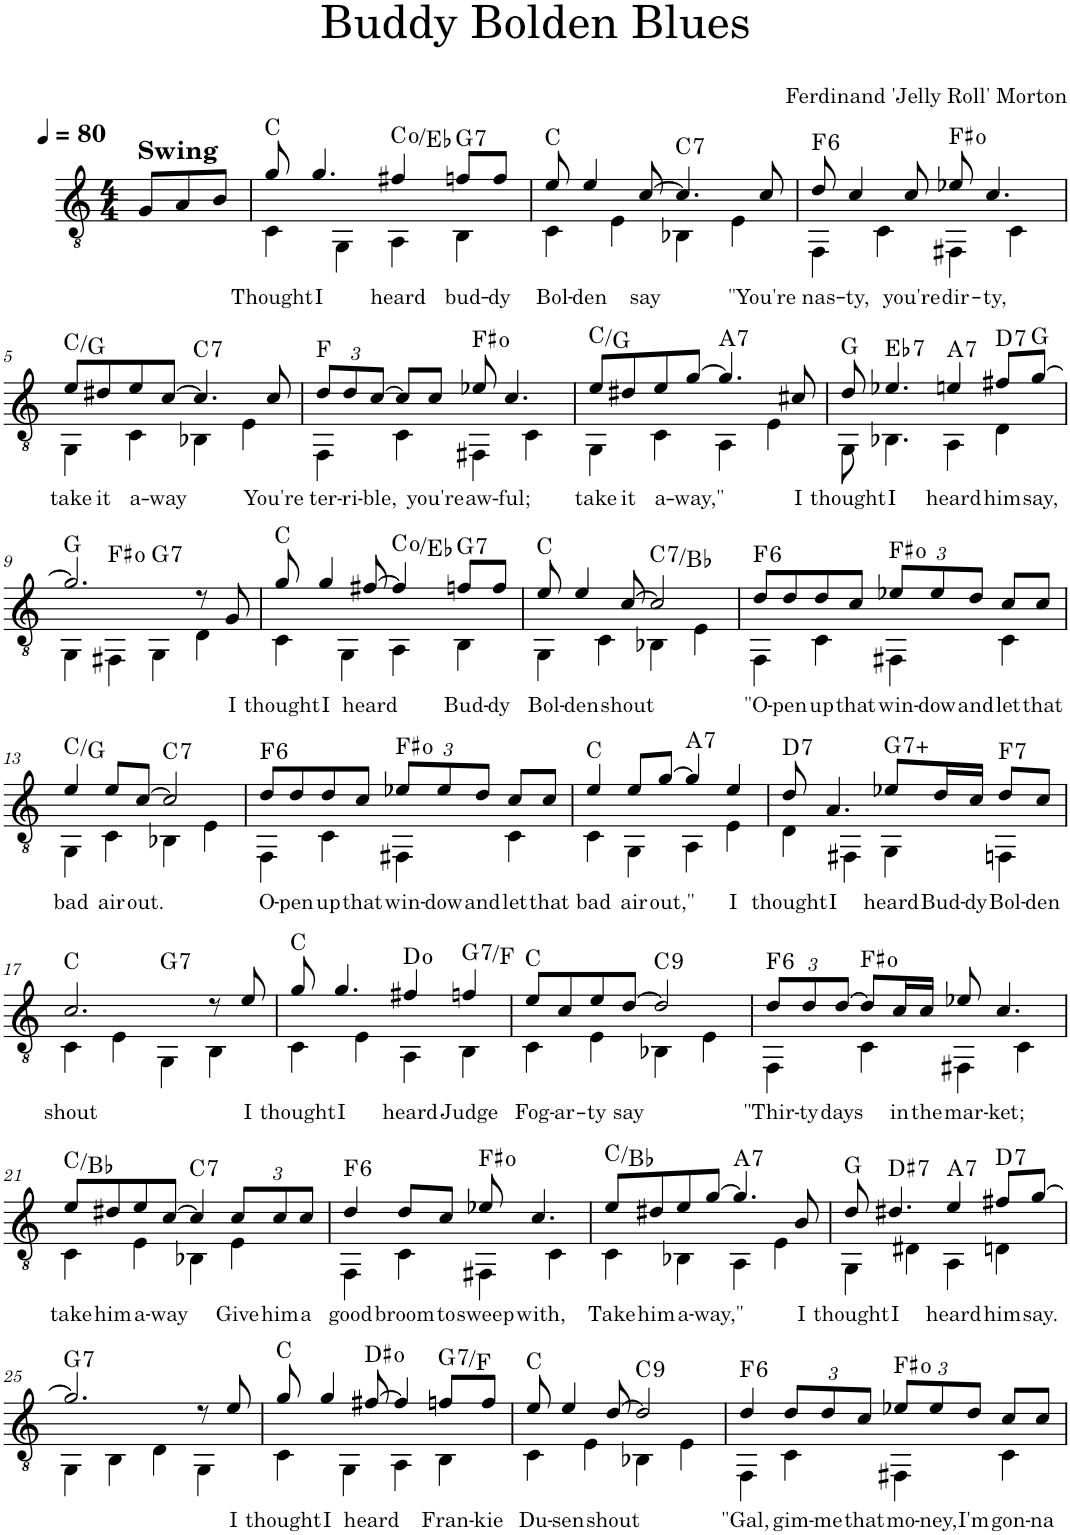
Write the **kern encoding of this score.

**kern	**text	**harte
*part1	*part1	*part1
*staff1	*staff1	*
*I"Classical Guitar	*	*
*I'Guit.	*	*
*clefGv2	*	*
*k[]	*	*
*C:	*	*
*M4/4	*	*
*MM80	*	*
=1	=1	=1
!LO:TX:a:B:t=Swing	!	!
8G/L	.	.
8A/	.	.
8B/J	.	.
=2	=2	=2
!	!LO:LY:b	!
*^	*	*
8g/	4C\	Thought	C:maj
!	!	!LO:LY:b	!
4.g/	.	I	.
.	4GG\	.	.
!	!	!LO:LY:b	!
4f#X/	4AA\	heard	C:dim/b3
!	!	!LO:LY:b	!LO:H:kt=7
8fn/L	4BB\	bud-	G:7
!	!	!LO:LY:b	!
8f/J	.	-dy	.
=3	=3	=3	=3
!	!	!LO:LY:b	!
8e/	4C\	Bol-	C:maj
!	!	!LO:LY:b	!
4e/	.	-den	.
.	4E\	.	.
!	!	!LO:LY:b	!
[8c/	.	say	.
!	!	!	!LO:H:kt=7
4.c/]	4BB-X\	.	C:7
.	4E\	.	.
!	!	!LO:LY:b	!
8c/	.	"You're	.
=4	=4	=4	=4
!	!	!LO:LY:b	!LO:H:kt=6
8d/	4FF\	nas-	F:maj6
!	!	!LO:LY:b	!
4c/	.	-ty,	.
.	4C\	.	.
!	!	!LO:LY:b	!
8c/	.	you're	.
!	!	!LO:LY:b	!
8e-X/	4FF#X\	dir-	F#:dim
!	!	!LO:LY:b	!
4.c/	.	-ty,	.
.	4C\	.	.
!!LO:LB:g=z	!!
=5	=5	=5	=5
!	!	!LO:LY:b	!
8e/L	4GG\	take	C:maj/5
!	!	!LO:LY:b	!
8d#X/	.	it	.
!	!	!LO:LY:b	!
8e/	4C\	a-	.
!	!	!LO:LY:b	!
[8c/J	.	-way	.
!	!	!	!LO:H:kt=7
4.c/]	4BB-X\	.	C:7
.	4E\	.	.
!	!	!LO:LY:b	!
8c/	.	You're	.
=6	=6	=6	=6
*Xbrackettup	*	*	*
!	!	!LO:LY:b	!
12d/L	4FF\	ter-	F:maj
!	!	!LO:LY:b	!
12d/	.	-ri-	.
!	!	!LO:LY:b	!
[12c/J	.	-ble,	.
8c/L]	4C\	.	.
!	!	!LO:LY:b	!
8c/J	.	you're	.
!	!	!LO:LY:b	!
8e-X/	4FF#X\	aw-	F#:dim
!	!	!LO:LY:b	!
4.c/	.	-ful;	.
.	4C\	.	.
=7	=7	=7	=7
!	!	!LO:LY:b	!
8e/L	4GG\	take	C:maj/5
!	!	!LO:LY:b	!
8d#X/	.	it	.
!	!	!LO:LY:b	!
8e/	4C\	a-	.
!	!	!LO:LY:b	!
[8g/J	.	-way,"	.
!	!	!	!LO:H:kt=7
4.g/]	4AA\	.	A:7
.	4E\	.	.
!	!	!LO:LY:b	!
8c#X/	.	I	.
=8	=8	=8	=8
!	!	!LO:LY:b	!
8d/	8GG\	thought	G:maj
!	!	!LO:LY:b	!LO:H:kt=7
4.e-X/	4.BB-X\	I	Eb:7
!	!	!LO:LY:b	!LO:H:kt=7
4en/	4AA\	heard	A:7
!	!	!LO:LY:b	!LO:H:kt=7
8f#X/L	4D\	him	D:7
!	!	!LO:LY:b	!
[8g/J	.	say,	G:maj
!!LO:LB:g=z	!!
=9	=9	=9	=9
2.g/]	4GG\	.	G:maj
.	4FF#X\	.	F#:dim
!	!	!	!LO:H:kt=7
.	4GG\	.	G:7
8r	4D\	.	.
!	!	!LO:LY:b	!
8G/	.	I	.
=10	=10	=10	=10
!	!	!LO:LY:b	!
8g/	4C\	thought	C:maj
!	!	!LO:LY:b	!
4g/	.	I	.
.	4GG\	.	.
!	!	!LO:LY:b	!
[8f#X/	.	heard	.
4f#/]	4AA\	.	C:dim/b3
!	!	!LO:LY:b	!LO:H:kt=7
8fn/L	4BB\	Bud-	G:7
!	!	!LO:LY:b	!
8f/J	.	-dy	.
=11	=11	=11	=11
!	!	!LO:LY:b	!
8e/	4GG\	Bol-	C:maj
!	!	!LO:LY:b	!
4e/	.	-den	.
.	4C\	.	.
!	!	!LO:LY:b	!
[8c/	.	shout	.
!	!	!	!LO:H:kt=7
2c/]	4BB-X\	.	C:7/b7
.	4E\	.	.
=12	=12	=12	=12
!	!	!LO:LY:b	!LO:H:kt=6
8d/L	4FF\	"O-	F:maj6
!	!	!LO:LY:b	!
8d/	.	-pen	.
!	!	!LO:LY:b	!
8d/	4C\	up	.
!	!	!LO:LY:b	!
8c/J	.	that	.
!	!	!LO:LY:b	!
12e-X/L	4FF#X\	win-	F#:dim
!	!	!LO:LY:b	!
12e-/	.	-dow	.
!	!	!LO:LY:b	!
12d/J	.	and	.
!	!	!LO:LY:b	!
8c/L	4C\	let	.
!	!	!LO:LY:b	!
8c/J	.	that	.
!!LO:LB:g=z	!!
=13	=13	=13	=13
!	!	!LO:LY:b	!
4e/	4GG\	bad	C:maj/5
!	!	!LO:LY:b	!
8e/L	4C\	air	.
!	!	!LO:LY:b	!
[8c/J	.	out.	.
!	!	!	!LO:H:kt=7
2c/]	4BB-X\	.	C:7
.	4E\	.	.
=14	=14	=14	=14
!	!	!LO:LY:b	!LO:H:kt=6
8d/L	4FF\	O-	F:maj6
!	!	!LO:LY:b	!
8d/	.	-pen	.
!	!	!LO:LY:b	!
8d/	4C\	up	.
!	!	!LO:LY:b	!
8c/J	.	that	.
!	!	!LO:LY:b	!
12e-X/L	4FF#X\	win-	F#:dim
!	!	!LO:LY:b	!
12e-/	.	-dow	.
!	!	!LO:LY:b	!
12d/J	.	and	.
!	!	!LO:LY:b	!
8c/L	4C\	let	.
!	!	!LO:LY:b	!
8c/J	.	that	.
=15	=15	=15	=15
!	!	!LO:LY:b	!
4e/	4C\	bad	C:maj
!	!	!LO:LY:b	!
8e/L	4GG\	air	.
!	!	!LO:LY:b	!
[8g/J	.	out,"	.
!	!	!	!LO:H:kt=7
4g/]	4AA\	.	A:7
!	!	!LO:LY:b	!
4e/	4E\	I	.
=16	=16	=16	=16
!	!	!LO:LY:b	!LO:H:kt=7
8d/	4D\	thought	D:7
!	!	!LO:LY:b	!
4.A/	.	I	.
.	4FF#X\	.	.
!	!	!LO:LY:b	!LO:H:kt=7+
8e-X/L	4GG\	heard	G:aug(b7)
!	!	!LO:LY:b	!
16d/L	.	Bud-	.
!	!	!LO:LY:b	!
16c/JJ	.	-dy	.
!	!	!LO:LY:b	!LO:H:kt=7
8d/L	4FFn\	Bol-	F:7
!	!	!LO:LY:b	!
8c/J	.	-den	.
!!LO:LB:g=z	!!
=17	=17	=17	=17
!	!	!LO:LY:b	!
2.c/	4C\	shout	C:maj
.	4E\	.	.
.	4GG\	.	.
8r	4BB\	.	.
!	!	!LO:LY:b	!
8e/	.	I	.
=18	=18	=18	=18
!	!	!LO:LY:b	!
8g/	4C\	thought	C:maj
!	!	!LO:LY:b	!
4.g/	.	I	.
.	4E\	.	.
!	!	!LO:LY:b	!
4f#X/	4AA\	heard	D:dim
!	!	!LO:LY:b	!LO:H:kt=7
4fn/	4BB\	Judge	G:7/b7
=19	=19	=19	=19
!	!	!LO:LY:b	!
8e/L	4C\	Fog-	C:maj
!	!	!LO:LY:b	!
8c/	.	-ar-	.
!	!	!LO:LY:b	!
8e/	4E\	-ty	.
!	!	!LO:LY:b	!
[8d/J	.	say	.
!	!	!	!LO:H:kt=9
2d/]	4BB-X\	.	C:9
.	4E\	.	.
=20	=20	=20	=20
!	!	!LO:LY:b	!LO:H:kt=6
12d/L	4FF\	"Thir-	F:maj6
!	!	!LO:LY:b	!
12d/	.	-ty	.
!	!	!LO:LY:b	!
[12d/J	.	days	.
8d/L]	4C\	.	F#:dim
!	!	!LO:LY:b	!
16c/L	.	in	.
!	!	!LO:LY:b	!
16c/JJ	.	the	.
!	!	!LO:LY:b	!
8e-X/	4FF#X\	mar-	.
!	!	!LO:LY:b	!
4.c/	.	-ket;	.
.	4C\	.	.
!!LO:LB:g=z	!!
=21	=21	=21	=21
!	!	!LO:LY:b	!
8e/L	4C\	take	C:maj/b7
!	!	!LO:LY:b	!
8d#X/	.	him	.
!	!	!LO:LY:b	!
8e/	4E\	a-	.
!	!	!LO:LY:b	!
[8c/J	.	-way	.
!	!	!	!LO:H:kt=7
4c/]	4BB-X\	.	C:7
!	!	!LO:LY:b	!
12c/L	4E\	Give	.
!	!	!LO:LY:b	!
12c/	.	him	.
!	!	!LO:LY:b	!
12c/J	.	a	.
=22	=22	=22	=22
!	!	!LO:LY:b	!LO:H:kt=6
4d/	4FF\	good	F:maj6
!	!	!LO:LY:b	!
8d/L	4C\	broom	.
!	!	!LO:LY:b	!
8c/J	.	to	.
!	!	!LO:LY:b	!
8e-X/	4FF#X\	sweep	F#:dim
!	!	!LO:LY:b	!
4.c/	.	with,	.
.	4C\	.	.
=23	=23	=23	=23
!	!	!LO:LY:b	!
8e/L	4C\	Take	C:maj/b7
!	!	!LO:LY:b	!
8d#X/	.	him	.
!	!	!LO:LY:b	!
8e/	4BB-X\	a-	.
!	!	!LO:LY:b	!
[8g/J	.	-way,"	.
!	!	!	!LO:H:kt=7
4.g/]	4AA\	.	A:7
.	4E\	.	.
!	!	!LO:LY:b	!
8B/	.	I	.
=24	=24	=24	=24
!	!	!LO:LY:b	!
8d/	4GG\	thought	G:maj
!	!	!LO:LY:b	!LO:H:kt=7
4.d#X/	.	I	D#:7
.	4D#X\	.	.
!	!	!LO:LY:b	!LO:H:kt=7
4e/	4AA\	heard	A:7
!	!	!LO:LY:b	!LO:H:kt=7
8f#X/L	4Dn\	him	D:7
!	!	!LO:LY:b	!
[8g/J	.	say.	.
!!LO:LB:g=z	!!
=25	=25	=25	=25
!	!	!	!LO:H:kt=7
2.g/]	4GG\	.	G:7
.	4BB\	.	.
.	4D\	.	.
8r	4GG\	.	.
!	!	!LO:LY:b	!
8e/	.	I	.
=26	=26	=26	=26
!	!	!LO:LY:b	!
8g/	4C\	thought	C:maj
!	!	!LO:LY:b	!
4g/	.	I	.
.	4GG\	.	.
!	!	!LO:LY:b	!
[8f#X/	.	heard	D#:dim
4f#/]	4AA\	.	.
!	!	!LO:LY:b	!LO:H:kt=7
8fn/L	4BB\	Fran-	G:7/b7
!	!	!LO:LY:b	!
8f/J	.	-kie	.
=27	=27	=27	=27
!	!	!LO:LY:b	!
8e/	4C\	Du-	C:maj
!	!	!LO:LY:b	!
4e/	.	-sen	.
.	4E\	.	.
!	!	!LO:LY:b	!
[8d/	.	shout	.
!	!	!	!LO:H:kt=9
2d/]	4BB-X\	.	C:9
.	4E\	.	.
=28	=28	=28	=28
!	!	!LO:LY:b	!LO:H:kt=6
4d/	4FF\	"Gal,	F:maj6
!	!	!LO:LY:b	!
12d/L	4C\	gim-	.
!	!	!LO:LY:b	!
12d/	.	-me	.
!	!	!LO:LY:b	!
12c/J	.	that	.
!	!	!LO:LY:b	!
12e-X/L	4FF#X\	mo-	F#:dim
!	!	!LO:LY:b	!
12e-/	.	-ney,	.
!	!	!LO:LY:b	!
12d/J	.	I'm	.
!	!	!LO:LY:b	!
8c/L	4C\	gon-	.
!	!	!LO:LY:b	!
8c/J	.	-na	.
*v	*v	*	*
=	=	=
*-	*-	*-
